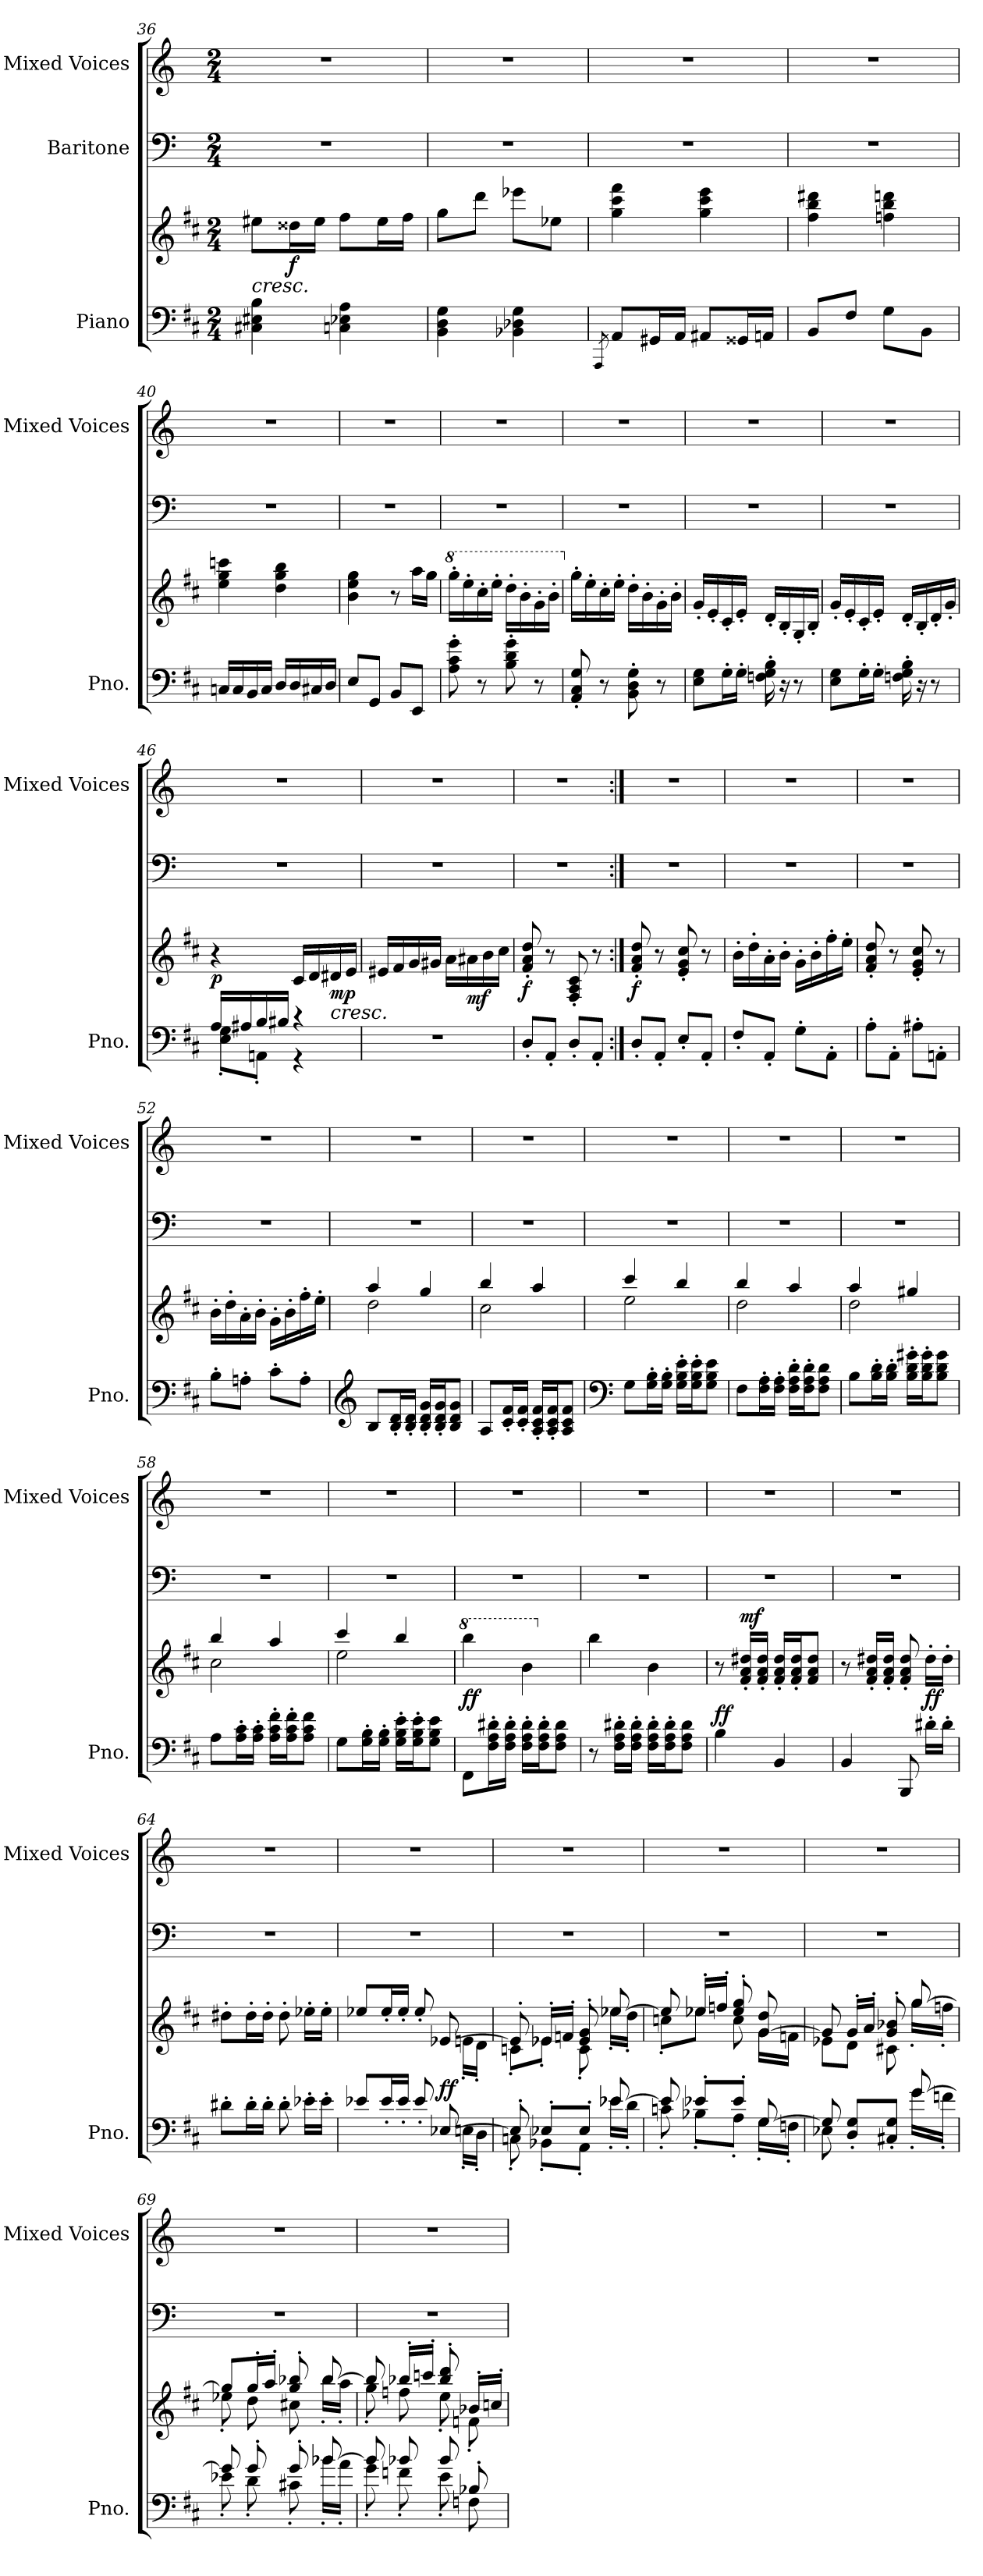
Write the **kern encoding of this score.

**kern	**kern	**dynam	**kern	**kern
*part3	*part3	*part3	*part2	*part1
*staff4	*staff3	*staff3/4	*staff2	*staff1
*I"Piano	*	*	*I"Baritone	*I"Mixed Voices
*I'Pno.	*	*	*	*I'Mixed Voices
*clefF4	*clefG2	*	*clefF4	*clefG2
*k[f#c#]	*k[f#c#]	*	*k[]	*k[]
*M2/4	*M2/4	*	*M2/4	*M2/4
=36	=36	=36	=36	=36
!	!	!LO:HP:b	!	!
4C#X\ 4E#X\ 4B\	8ee#X\L	<	2r	2r
!	!	!LO:DY:b	!	!
.	16dd##X\L	f	.	.
.	16ee#\JJ	.	.	.
4Cn\ 4E-X\ 4A\	8ff#\L	.	.	.
.	16ee#\L	.	.	.
.	16ff#\JJ	.	.	.
.	.	[	.	.
!!LO:LB:g=z
=37	=37	=37	=37	=37
4BB\ 4D\ 4G\	8gg\L	.	2r	2r
.	8ddd\J	.	.	.
4BB-X\ 4D-X\ 4G\	8eee-X\L	.	.	.
.	8ee-X\J	.	.	.
=38	=38	=38	=38	=38
8qAAA/	.	.	.	.
!	!	!LO:DY:a=2	!	!
!	!	!LO:DY:n=1:a	!	!
8AA/L	4gg\ 4ccc#\ 4fff#\	ff mf	2r	2r
16GG#X/L	.	.	.	.
16AA/JJ	.	.	.	.
8AA#X/L	4gg\ 4ccc#\ 4eee\	.	.	.
16GG##X/L	.	.	.	.
16AAn/JJ	.	.	.	.
=39	=39	=39	=39	=39
8BB/L	4ff#\ 4bb\ 4ddd#X\	.	2r	2r
8F#/J	.	.	.	.
8G\L	4ffn\ 4bb\ 4dddn\	.	.	.
8BB\J	.	.	.	.
=40	=40	=40	=40	=40
16Cn/LL	4ee\ 4gg\ 4cccn\	.	2r	2r
16C/	.	.	.	.
16BB/	.	.	.	.
16C/JJ	.	.	.	.
16D/LL	4dd\ 4gg\ 4bb\	.	.	.
16D/	.	.	.	.
16C#X/	.	.	.	.
16D/JJ	.	.	.	.
!!LO:LB:g=z
=41	=41	=41	=41	=41
8E/L	4b\ 4ee\ 4gg\	.	2r	2r
8GG/J	.	.	.	.
8BB/L	8r	.	.	.
8EE/J	16aa\LL	.	.	.
.	16gg\JJ	.	.	.
=42	=42	=42	=42	=42
*	*8va	*	*	*
8A\' 8c#\' 8g\'	16ggg'\LL	.	2r	2r
.	16eee'\	.	.	.
8r	16ccc#'\	.	.	.
.	16eee'\JJ	.	.	.
8B\' 8d\' 8g\'	16ddd'\LL	.	.	.
.	16bb'\	.	.	.
8r	16gg'\	.	.	.
.	16bb'\JJ	.	.	.
=43	=43	=43	=43	=43
*	*X8va	*	*	*
8AA/' 8C#/' 8G/'	16gg'\LL	.	2r	2r
.	16ee'\	.	.	.
8r	16cc#'\	.	.	.
.	16ee'\JJ	.	.	.
8BB\' 8D\' 8G\'	16dd'\LL	.	.	.
.	16b'\	.	.	.
8r	16g'\	.	.	.
.	16b'\JJ	.	.	.
=44	=44	=44	=44	=44
8E\ 8G\L	16g'/LL	.	2r	2r
.	16e'/	.	.	.
16G'\L	16c#'/	.	.	.
16G'\JJ	16e'/JJ	.	.	.
16Fn\' 16G\' 16B\'	16d'/LL	.	.	.
16r	16B'/	.	.	.
8r	16G'/	.	.	.
.	16B'/JJ	.	.	.
!!LO:LB:g=z
=45	=45	=45	=45	=45
8E\ 8G\L	16g'/LL	.	2r	2r
.	16e'/	.	.	.
16G'\L	16c#'/	.	.	.
16G'\JJ	16e'/JJ	.	.	.
16Fn\' 16G\' 16B\'	16d'/LL	.	.	.
16r	16B'/	.	.	.
8r	16d'/	.	.	.
.	16g'/JJ	.	.	.
=46	=46	=46	=46	=46
*^	*	*	*	*
!	!	!	!LO:DY:a=2	!	!
16A/LL	8E\' 8G\'L	4r	p	2r	2r
16A#X/	.	.	.	.	.
16B/	8AAn'\J	.	.	.	.
16B#X/JJ	.	.	.	.	.
4r	4r	16c#/LL	.	.	.
.	.	16d/	.	.	.
!	!	!	!LO:HP:b	!	!
!	!	!	!LO:DY:n=1:b	!	!
.	.	16d#X/	< mp	.	.
.	.	16e/JJ	.	.	.
*v	*v	*	*	*	*
=47	=47	=47	=47	=47
2r	16e#X/LL	.	2r	2r
.	16f#/	.	.	.
.	16g/	.	.	.
.	16g#X/JJ	.	.	.
.	16a\LL	.	.	.
!	!	!LO:DY:b	!	!
.	16a#X\	mf	.	.
.	16b\	.	.	.
.	16cc#\JJ	[	.	.
=48	=48	=48	=48	=48
!	!	!LO:DY:b	!	!
8D'/L	8f#/' 8a/' 8dd/'	f	2r	2r
8AA'/J	8r	.	.	.
8D'/L	8F#/' 8A/' 8c#/'	.	.	.
8AA'/J	8r	.	.	.
!!LO:PB:g=z
=49:|!	=49:|!	=49:|!	=49:|!	=49:|!
!	!	!LO:DY:b	!	!
8D'/L	8f#/' 8a/' 8dd/'	f	2r	2r
8AA'/J	8r	.	.	.
8E'/L	8e/' 8g/' 8cc#/'	.	.	.
8AA'/J	8r	.	.	.
=50	=50	=50	=50	=50
8F#'/L	16b'\LL	.	2r	2r
.	16dd'\	.	.	.
8AA'/J	16a'\	.	.	.
.	16b'\JJ	.	.	.
8G'\L	16g'\LL	.	.	.
.	16b'\	.	.	.
8AA'\J	16ff#'\	.	.	.
.	16ee'\JJ	.	.	.
=51	=51	=51	=51	=51
8A'\L	8f#/' 8a/' 8dd/'	.	2r	2r
8AA'\J	8r	.	.	.
8A#X'\L	8e/' 8g/' 8cc#/'	.	.	.
8AAn'\J	8r	.	.	.
=52	=52	=52	=52	=52
8B'\L	16b'\LL	.	2r	2r
.	16dd'\	.	.	.
8An'\J	16a'\	.	.	.
.	16b'\JJ	.	.	.
8c#'\L	16g'\LL	.	.	.
.	16b'\	.	.	.
8A'\J	16ff#'\	.	.	.
.	16ee'\JJ	.	.	.
!!LO:LB:g=z
=53	=53	=53	=53	=53
*clefG2	*	*	*	*
*	*^	*	*	*
!	!	!	!LO:DY:a=2	!	!
!	!	!	!LO:DY:n=1:a	!	!
8B/L	4aa/	2dd\	mp f	2r	2r
16B/' 16d/'L	.	.	.	.	.
16B/' 16d/'JJ	.	.	.	.	.
16B/' 16d/' 16g/'LL	4gg/	.	.	.	.
16B/' 16d/' 16g/'J	.	.	.	.	.
8B/ 8d/ 8g/J	.	.	.	.	.
=54	=54	=54	=54	=54	=54
8A/L	4bb/	2cc#\	.	2r	2r
16c#/' 16f#/'L	.	.	.	.	.
16c#/' 16f#/'JJ	.	.	.	.	.
16A/' 16c#/' 16f#/'LL	4aa/	.	.	.	.
16A/' 16c#/' 16f#/'J	.	.	.	.	.
8A/ 8c#/ 8f#/J	.	.	.	.	.
=55	=55	=55	=55	=55	=55
*clefF4	*	*	*	*	*
8G\L	4ccc#/	2ee\	.	2r	2r
16G\' 16B\'L	.	.	.	.	.
16G\' 16B\'JJ	.	.	.	.	.
16G\' 16B\' 16e\'LL	4bb/	.	.	.	.
16G\' 16B\' 16e\'J	.	.	.	.	.
8G\ 8B\ 8e\J	.	.	.	.	.
=56	=56	=56	=56	=56	=56
8F#\L	4bb/	2dd\	.	2r	2r
16F#\' 16A\'L	.	.	.	.	.
16F#\' 16A\'JJ	.	.	.	.	.
16F#\' 16A\' 16d\'LL	4aa/	.	.	.	.
16F#\' 16A\' 16d\'J	.	.	.	.	.
8F#\ 8A\ 8d\J	.	.	.	.	.
!!LO:LB:g=z
=57	=57	=57	=57	=57	=57
8B\L	4aa/	2dd\	.	2r	2r
16B\' 16d\'L	.	.	.	.	.
16B\' 16d\'JJ	.	.	.	.	.
16B\' 16d\' 16g#X\'LL	4gg#X/	.	.	.	.
16B\' 16d\' 16g#\'J	.	.	.	.	.
8B\ 8d\ 8g#\J	.	.	.	.	.
=58	=58	=58	=58	=58	=58
8A\L	4bb/	2cc#\	.	2r	2r
16A\' 16c#\'L	.	.	.	.	.
16A\' 16c#\'JJ	.	.	.	.	.
16A\' 16c#\' 16f#\'LL	4aa/	.	.	.	.
16A\' 16c#\' 16f#\'J	.	.	.	.	.
8A\ 8c#\ 8f#\J	.	.	.	.	.
=59	=59	=59	=59	=59	=59
8G\L	4ccc#/	2ee\	.	2r	2r
16G\' 16B\'L	.	.	.	.	.
16G\' 16B\'JJ	.	.	.	.	.
16G\' 16B\' 16e\'LL	4bb/	.	.	.	.
16G\' 16B\' 16e\'J	.	.	.	.	.
8G\ 8B\ 8e\J	.	.	.	.	.
*	*v	*v	*	*	*
=60	=60	=60	=60	=60
*	*8va	*	*	*
!	!	!LO:DY:a=2	!	!
8FF#\L	4bbb\	ff	2r	2r
16F#\' 16A\' 16d#X\'L	.	.	.	.
16F#\' 16A\' 16d#\'JJ	.	.	.	.
16F#\' 16A\' 16d#\'LL	4bb\	.	.	.
16F#\' 16A\' 16d#\'J	.	.	.	.
8F#\ 8A\ 8d#\J	.	.	.	.
!!LO:LB:g=z
=61	=61	=61	=61	=61
*	*X8va	*	*	*
8r	4bb\	.	2r	2r
16F#\' 16A\' 16d#X\'LL	.	.	.	.
16F#\' 16A\' 16d#\'JJ	.	.	.	.
16F#\' 16A\' 16d#\'LL	4b\	.	.	.
16F#\' 16A\' 16d#\'J	.	.	.	.
8F#\ 8A\ 8d#\J	.	.	.	.
=62	=62	=62	=62	=62
!	!	!LO:DY:a=2	!	!
4B\	8r	ff	2r	2r
!	!	!LO:DY:a	!	!
.	16f#/' 16a/' 16dd#X/'LL	mf	.	.
.	16f#/' 16a/' 16dd#/'JJ	.	.	.
4BB/	16f#/' 16a/' 16dd#/'LL	.	.	.
.	16f#/' 16a/' 16dd#/'J	.	.	.
.	8f#/ 8a/ 8dd#/J	.	.	.
=63	=63	=63	=63	=63
4BB/	8r	.	2r	2r
.	16f#/' 16a/' 16dd#X/'LL	.	.	.
.	16f#/' 16a/' 16dd#/'JJ	.	.	.
8BBB/	8f#/' 8a/' 8dd#/'	.	.	.
!	!	!LO:DY:b	!	!
16d#X'\LL	16dd#'\LL	ff	.	.
16d#'\JJ	16dd#'\JJ	.	.	.
=64	=64	=64	=64	=64
8d#X'\L	8dd#X'\L	.	2r	2r
16d#'\L	16dd#'\L	.	.	.
16d#'\JJ	16dd#'\JJ	.	.	.
8d#'\	8dd#'\	.	.	.
16e-X'\LL	16ee-X'\LL	.	.	.
16e-'\JJ	16ee-'\JJ	.	.	.
!!LO:LB:g=z
=65	=65	=65	=65	=65
*^	*^	*	*	*
8e-X/L	4.ryy	8ee-X/L	4.ryy	.	2r	2r
16e-'/L	.	16ee-'/L	.	.	.	.
16e-'/JJ	.	16ee-'/JJ	.	.	.	.
8e-'/	.	8ee-'/	.	.	.	.
!	!	!	!	!LO:DY:a=2	!	!
[8E-X/	16En'\LL	[8e-X/	16en'\LL	ff	.	.
.	16D'\JJ	.	16d'\JJ	.	.	.
=66	=66	=66	=66	=66	=66	=66
8E-'/]	8Cn'\	8e-'/]	8cn'\L	.	2r	2r
8E-X'/L	8BB-X'\L	16e-X'/LL	8e-X'\J	.	.	.
.	.	16fn'/JJ	.	.	.	.
8E-'/J	8AA'\J	8e-/' 8g/'	8c'\	.	.	.
[8e-X/	16e-'\LL	[8ee-X/	16ee-'\LL	.	.	.
.	16d'\JJ	.	16dd'\JJ	.	.	.
=67	=67	=67	=67	=67	=67	=67
8e-/]	8cn'\	8ee-/]	8ccn'\L	.	2r	2r
8e-X'/L	8B-X'\L	16ee-X'/LL	8ee-X\J	.	.	.
.	.	16ffn'/JJ	.	.	.	.
8e-'/J	8A'\J	8ee-/' 8gg/'	8cc\	.	.	.
[8G/	16G'\LL	[8g/ 8dd/	16g\LL	.	.	.
.	16Fn'\JJ	.	16fn\JJ	.	.	.
=68	=68	=68	=68	=68	=68	=68
8G/]	8E-X\	8g/]	8e-X\L	.	2r	2r
8D/' 8G/'L	4ryy	16g'/LL	8d\J	.	.	.
.	.	16a'/JJ	.	.	.	.
8C#X/' 8G/'J	.	8g/' 8b-X/'	8c#X\	.	.	.
[8g/	16g'\LL	[8gg/	16gg'\LL	.	.	.
.	16fn'\JJ	.	16ffn'\JJ	.	.	.
!!LO:LB:g=z
=69	=69	=69	=69	=69	=69	=69
8g/]	8e-X'\	8gg/L]	8ee-X'\	.	2r	2r
8g'/	8d'\	16gg'/L	8dd\	.	.	.
.	.	16aa'/JJ	.	.	.	.
8g'/	8c#X'\	8gg/' 8bb-X/'	8cc#X\	.	.	.
[8b-X/	16b-'\LL	[8bb-/	16bb-'\LL	.	.	.
.	16a'\JJ	.	16aa'\JJ	.	.	.
=70	=70	=70	=70	=70	=70	=70
8b-/]	8g'\	8bb-/]	8gg'\	.	2r	2r
8b-X/	8fn'\	16bb-X'/LL	8ffn\	.	.	.
.	.	16cccn'/JJ	.	.	.	.
8b-/	8e'\	8bb-/' 8ddd/'	8ee'\	.	.	.
8B-X'/	8Fn\	16b-X'/LL	8fn'\	.	.	.
.	.	16ccn'/JJ	.	.	.	.
*v	*v	*	*	*	*	*
*	*v	*v	*	*	*
=	=	=	=	=
*-	*-	*-	*-	*-
